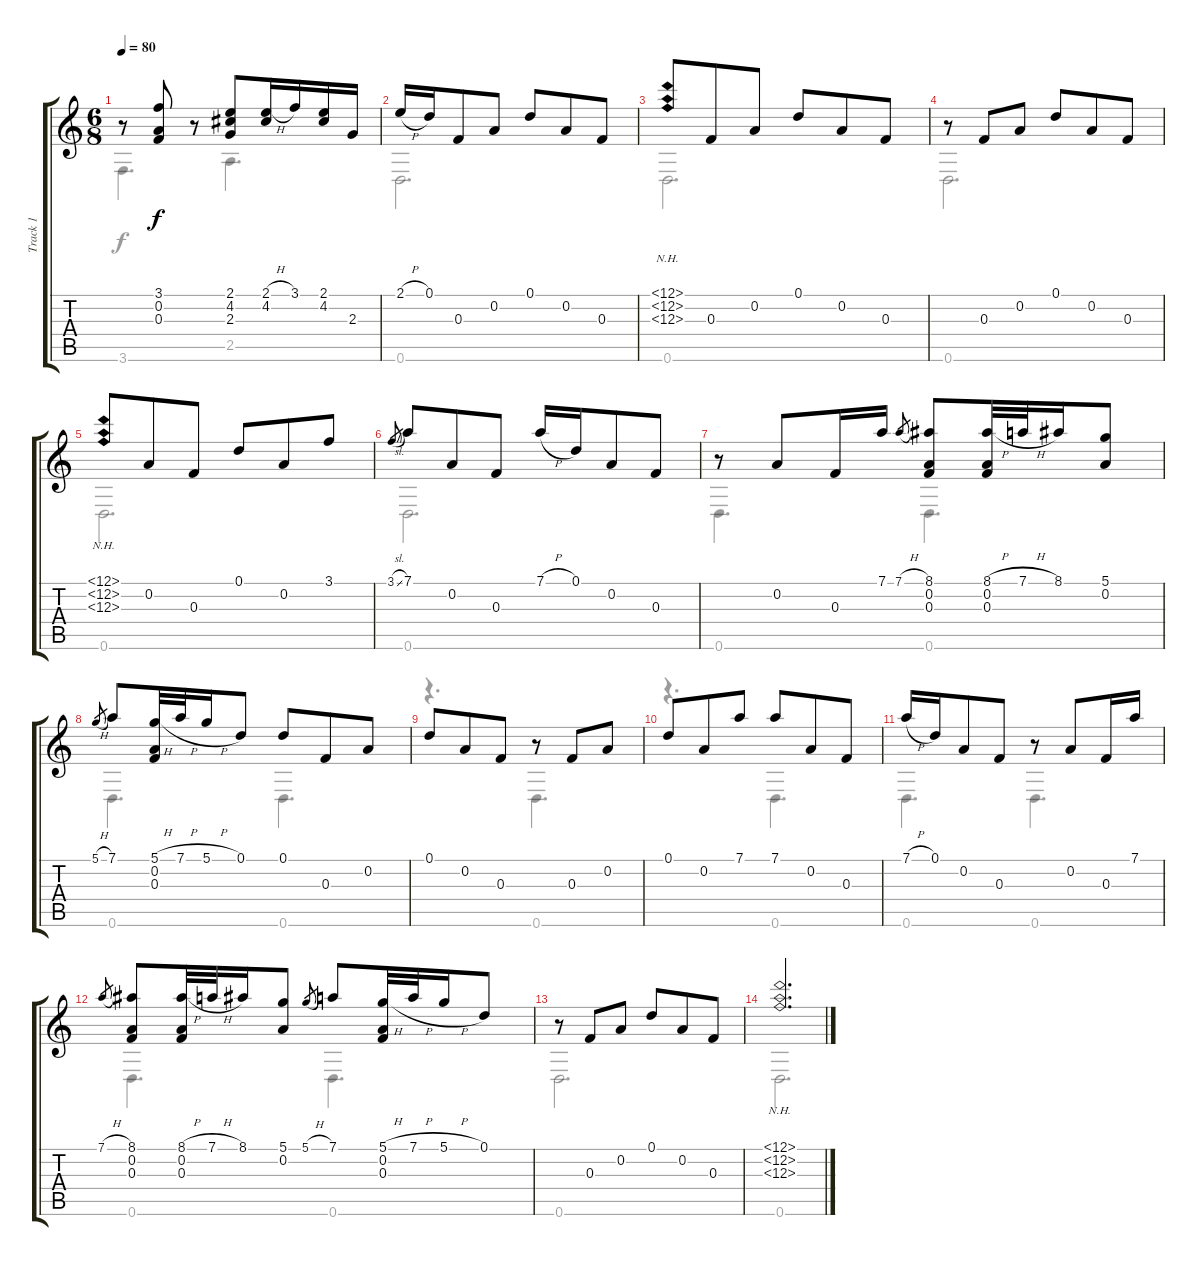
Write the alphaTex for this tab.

\track ("Track 1" "Track 1") {instrument acousticguitarsteel}
\staff {score tabs}
\tuning (D4 A3 F3 C3 G2 D2) {hide}
\voice
\ts (6 8)
\tempo 80
\clef g2
\ks c
r.8{dy f} (3.1 0.2 0.3).8 r.8 (2.1 4.2 2.3).8 (2.1{h} 4.2).16 3.1.16 (2.1 4.2).16 2.3.16 |
2.1{h}.16 0.1.16 0.3.8 0.2.8 0.1.8 0.2.8 0.3.8 |
(12.1{nh} 12.2{nh} 12.3{nh}).8 0.3.8 0.2.8 0.1.8 0.2.8 0.3.8 |
r.8 0.3.8 0.2.8 0.1.8 0.2.8 0.3.8 |
(12.1{nh} 12.2{nh} 12.3{nh}).8 0.2.8 0.3.8 0.1.8 0.2.8 3.1.8 |
3.1{sl}.8{gr} 7.1.8 0.2.8 0.3.8 7.1{h}.16 0.1.16 0.2.8 0.3.8 |
r.8 0.2.8 0.3.16 7.1.16 7.1{h}.8{gr} (8.1 0.2 0.3).8 (8.1{h} 0.2 0.3).32 7.1{h}.32 8.1.16 (5.1 0.2).8 |
5.1{h}.8{gr} 7.1.8 (5.1{h} 0.2 0.3).32 7.1{h}.32 5.1{h}.16 0.1.8 0.1.8 0.3.8 0.2.8 |
0.1.8 0.2.8 0.3.8 r.8 0.3.8 0.2.8 |
0.1.8 0.2.8 7.1.8 7.1.8 0.2.8 0.3.8 |
7.1{h}.16 0.1.16 0.2.8 0.3.8 r.8 0.2.8 0.3.16 7.1.16 |
7.1{h}.8{gr} (8.1 0.2 0.3).8 (8.1{h} 0.2 0.3).32 7.1{h}.32 8.1.16 (5.1 0.2).8 5.1{h}.8{gr} 7.1.8 (5.1{h} 0.2 0.3).32 7.1{h}.32 5.1{h}.16 0.1.8 |
r.8 0.3.8 0.2.8 0.1.8 0.2.8 0.3.8 |
(12.1{nh} 12.2{nh} 12.3{nh}).2{d}
\voice
\clef g2
\ottava regular
\simile none
\ks c
3.6.4{d dy f} 2.5.4{d} |
0.6.2{d} |
0.6.2{d} |
0.6.2{d} |
0.6.2{d} |
0.6.2{d} |
0.6.4{d} 0.6.4{d} |
0.6.4{d} 0.6.4{d} |
r.4{d} 0.6.4{d} |
r.4{d} 0.6.4{d} |
0.6.4{d} 0.6.4{d} |
0.6.4{d} 0.6.4{d} |
0.6.2{d} |
0.6.2{d}
